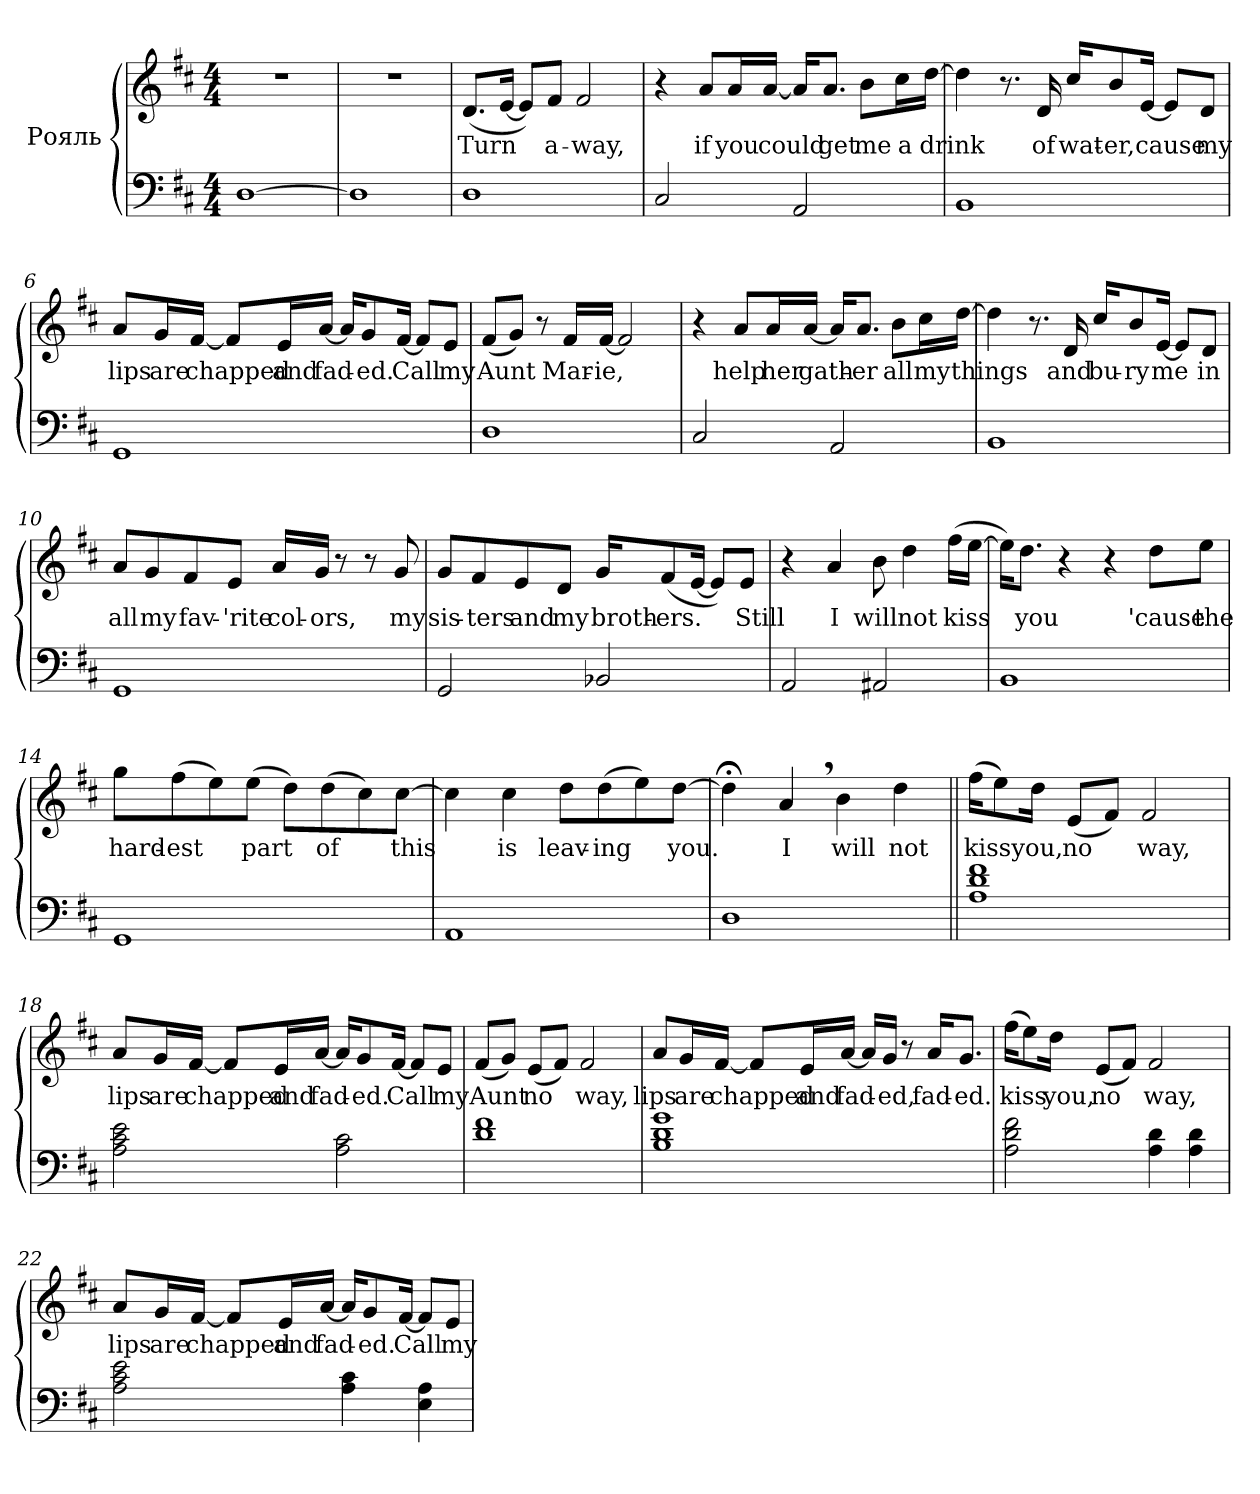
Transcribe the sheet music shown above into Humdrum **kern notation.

**kern	**kern	**text
*part1	*part1	*part1
*staff2	*staff1	*staff1
*I"Рояль	*	*
*clefF4	*clefG2	*
*k[f#c#]	*k[f#c#]	*
*D:	*D:	*
*M4/4	*M4/4	*
*MM76	*MM76	*
=1	=1	=1
[1D	1r	.
=2	=2	=2
1D]	1r	.
=3	=3	=3
!	!	!LO:LY:b
1D	(<8.d/L	Turn
.	[16e/Jk	.
.	8e/L])	.
!	!	!LO:LY:b
.	8f#/J	a-
!	!	!LO:LY:b
.	2f#/	-way,
=4	=4	=4
2C#/	4r	.
!	!	!LO:LY:b
.	8a/L	if
!	!	!LO:LY:b
.	16a/L	you
!	!	!LO:LY:b
.	[16a/JJ	could
2AA/	16a/KL]	.
!	!	!LO:LY:b
.	8.a/J	get
!	!	!LO:LY:b
.	8b\L	me
!	!	!LO:LY:b
.	16cc#\L	a
!	!	!LO:LY:b
.	[16dd\JJ	drink
=5	=5	=5
1BB	4dd\]	.
.	8.r	.
!	!	!LO:LY:b
.	16d/	of
!	!	!LO:LY:b
.	16cc#/KL	wat-
!	!	!LO:LY:b
.	8b/	-er,
!	!	!LO:LY:b
.	[16e/Jk	cause
.	8e/L]	.
!	!	!LO:LY:b
.	8d/J	my
!!LO:LB:g=z
=6	=6	=6
!	!	!LO:LY:b
1GG	8a/L	lips
!	!	!LO:LY:b
.	16g/L	are
!	!	!LO:LY:b
.	[16f#/JJ	chapped
.	8f#/L]	.
!	!	!LO:LY:b
.	16e/L	and
!	!	!LO:LY:b
.	[16a/JJ	fad-
.	16a/KL]	.
!	!	!LO:LY:b
.	8g/	-ed.
!	!	!LO:LY:b
.	[16f#/Jk	Call
.	8f#/L]	.
!	!	!LO:LY:b
.	8e/J	my
=7	=7	=7
!	!	!LO:LY:b
1D	(<8f#/L	Aunt
.	8g/J)	.
.	8r	.
!	!	!LO:LY:b
.	16f#/LL	Mar-
!	!	!LO:LY:b
.	[16f#/JJ	-ie,
.	2f#/]	.
=8	=8	=8
2C#/	4r	.
!	!	!LO:LY:b
.	8a/L	help
!	!	!LO:LY:b
.	16a/L	her
!	!	!LO:LY:b
.	[16a/JJ	gath-
2AA/	16a/KL]	.
!	!	!LO:LY:b
.	8.a/J	-er
!	!	!LO:LY:b
.	8b\L	all
!	!	!LO:LY:b
.	16cc#\L	my
!	!	!LO:LY:b
.	[16dd\JJ	things
=9	=9	=9
1BB	4dd\]	.
.	8.r	.
!	!	!LO:LY:b
.	16d/	and
!	!	!LO:LY:b
.	16cc#/KL	bu-
!	!	!LO:LY:b
.	8b/	-ry
!	!	!LO:LY:b
.	[16e/Jk	me
.	8e/L]	.
!	!	!LO:LY:b
.	8d/J	in
!!LO:LB:g=z
=10	=10	=10
!	!	!LO:LY:b
1GG	8a/L	all
!	!	!LO:LY:b
.	8g/	my
!	!	!LO:LY:b
.	8f#/	fav-
!	!	!LO:LY:b
.	8e/J	-'rite
!	!	!LO:LY:b
.	16a/LL	col-
!	!	!LO:LY:b
.	16g/JJ	-ors,
.	8r	.
.	8r	.
!	!	!LO:LY:b
.	8g/	my
=11	=11	=11
!	!	!LO:LY:b
2GG/	8g/L	sis-
!	!	!LO:LY:b
.	8f#/	-ters
!	!	!LO:LY:b
.	8e/	and
!	!	!LO:LY:b
.	8d/J	my
!	!	!LO:LY:b
2BB-X/	16g/KL	broth-
!	!	!LO:LY:b
.	(<8f#/	-ers.
.	[16e/Jk	.
.	8e/L])	.
!	!	!LO:LY:b
.	8e/J	Still
=12	=12	=12
2AA/	4r	.
!	!	!LO:LY:b
.	4a/	I
!	!	!LO:LY:b
2AA#X/	8b\	will
!	!	!LO:LY:b
.	4dd\	not
!	!	!LO:LY:b
.	(>16ff#\LL	kiss
.	[16ee\JJ	.
=13	=13	=13
1BB	16ee\KL])	.
!	!	!LO:LY:b
.	8.dd\J	you
.	4r	.
.	4r	.
!	!	!LO:LY:b
.	8dd\L	'cause
!	!	!LO:LY:b
.	8ee\J	the
!!LO:LB:g=z
=14	=14	=14
!	!	!LO:LY:b
1GG	8gg\L	hard-
!	!	!LO:LY:b
.	(>8ff#\	-est
.	8ee\)	.
!	!	!LO:LY:b
.	(>8ee\J	part
.	8dd\L)	.
!	!	!LO:LY:b
.	(>8dd\	of
.	8cc#\)	.
!	!	!LO:LY:b
.	[8cc#\J	this
=15	=15	=15
1AA	4cc#\]	.
!	!	!LO:LY:b
.	4cc#\	is
!	!	!LO:LY:b
.	8dd\L	leav-
!	!	!LO:LY:b
.	(>8dd\	-ing
.	8ee\)	.
!	!	!LO:LY:b
.	[8dd\J	you.
=16	=16	=16
1D	4dd;<\]	.
!	!	!LO:LY:b
.	4a,/	I
!	!	!LO:LY:b
.	4b\	will
!	!	!LO:LY:b
.	4dd\	not
=17||	=17||	=17||
!	!	!LO:LY:b
1A 1d 1f#	(>16ff#\KL	kiss
.	8ee\)	.
!	!	!LO:LY:b
.	16dd\Jk	you,
!	!	!LO:LY:b
.	(<8e/L	no
.	8f#/J)	.
!	!	!LO:LY:b
.	2f#/	way,
!!LO:LB:g=z
=18	=18	=18
!	!	!LO:LY:b
2A\ 2c#\ 2e\	8a/L	lips
!	!	!LO:LY:b
.	16g/L	are
!	!	!LO:LY:b
.	[16f#/JJ	chapped
.	8f#/L]	.
!	!	!LO:LY:b
.	16e/L	and
!	!	!LO:LY:b
.	[16a/JJ	fad-
2A\ 2c#\	16a/KL]	.
!	!	!LO:LY:b
.	8g/	-ed.
!	!	!LO:LY:b
.	[16f#/Jk	Call
.	8f#/L]	.
!	!	!LO:LY:b
.	8e/J	my
=19	=19	=19
!	!	!LO:LY:b
1d 1f#	(<8f#/L	Aunt
.	8g/J)	.
!	!	!LO:LY:b
.	(<8e/L	no
.	8f#/J)	.
!	!	!LO:LY:b
.	2f#/	way,
=20	=20	=20
!	!	!LO:LY:b
1B 1d 1g	8a/L	lips
!	!	!LO:LY:b
.	16g/L	are
!	!	!LO:LY:b
.	[16f#/JJ	chapped
.	8f#/L]	.
!	!	!LO:LY:b
.	16e/L	and
!	!	!LO:LY:b
.	[16a/JJ	fad-
.	16a/LL]	.
!	!	!LO:LY:b
.	16g/JJ	-ed,
.	8r	.
!	!	!LO:LY:b
.	16a/KL	fad-
!	!	!LO:LY:b
.	8.g/J	-ed.
=21	=21	=21
!	!	!LO:LY:b
2A\ 2d\ 2f#\	(>16ff#\KL	kiss
.	8ee\)	.
!	!	!LO:LY:b
.	16dd\Jk	you,
!	!	!LO:LY:b
.	(<8e/L	no
.	8f#/J)	.
!	!	!LO:LY:b
4A\ 4d\	2f#/	way,
4A\ 4d\	.	.
!!LO:PB:g=z
=22	=22	=22
!	!	!LO:LY:b
2A\ 2c#\ 2e\	8a/L	lips
!	!	!LO:LY:b
.	16g/L	are
!	!	!LO:LY:b
.	[16f#/JJ	chapped
.	8f#/L]	.
!	!	!LO:LY:b
.	16e/L	and
!	!	!LO:LY:b
.	[16a/JJ	fad-
4A\ 4c#\	16a/KL]	.
!	!	!LO:LY:b
.	8g/	-ed.
!	!	!LO:LY:b
.	[16f#/Jk	Call
4E\ 4A\	8f#/L]	.
!	!	!LO:LY:b
.	8e/J	my
=	=	=
*-	*-	*-
